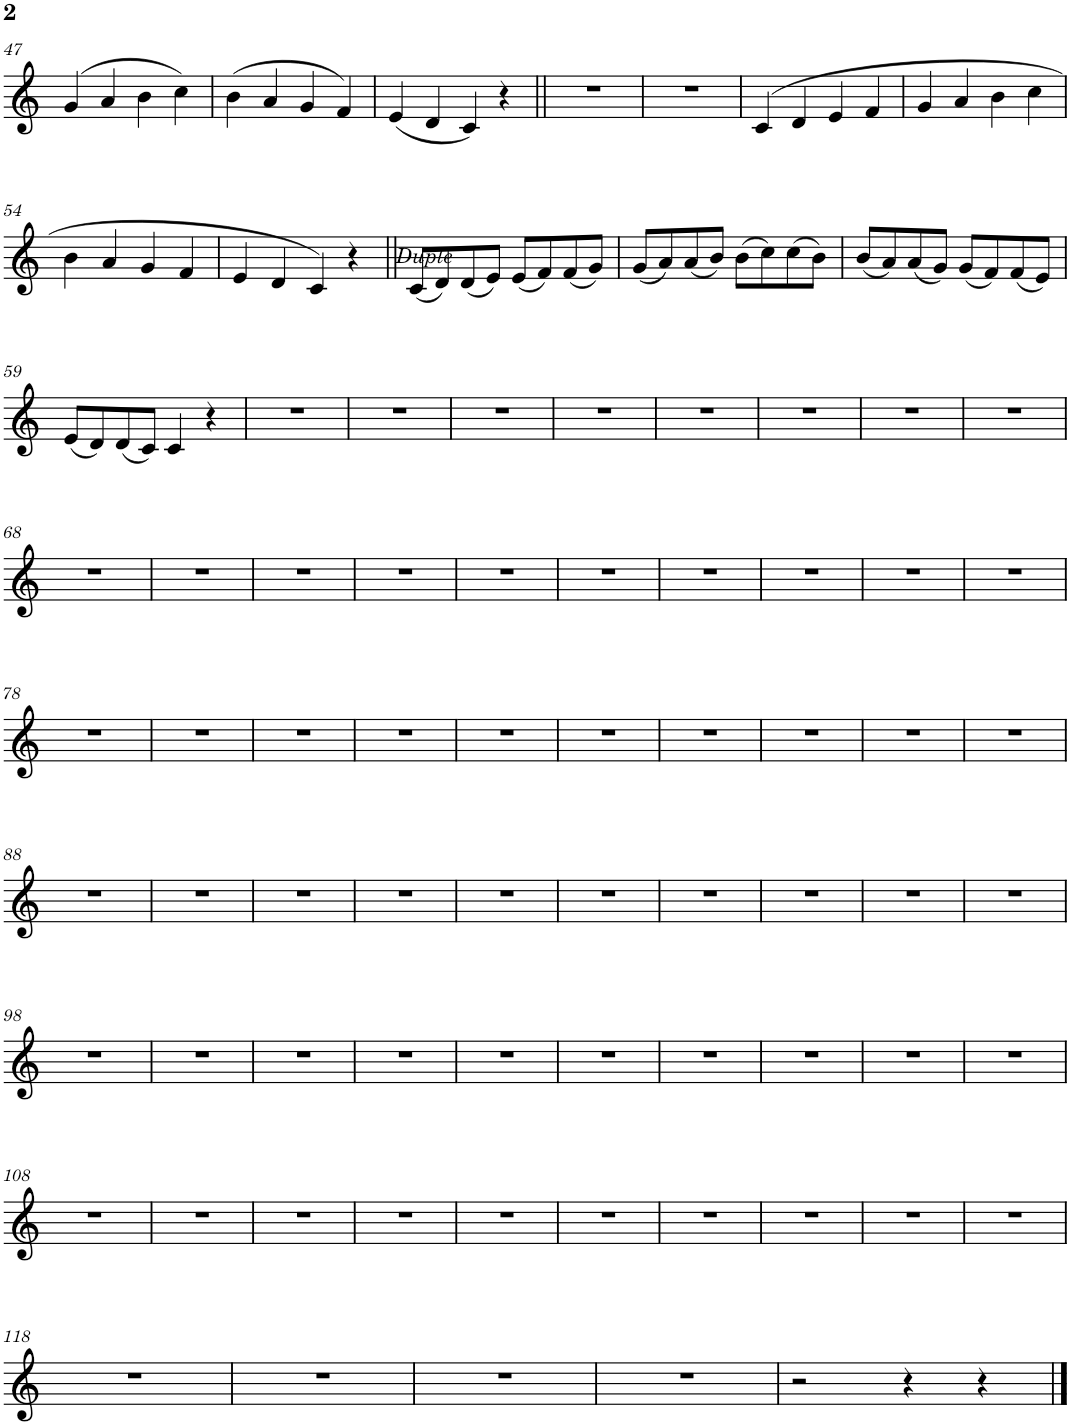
**kern
*part1
*staff1
*I"Piano
*I'Pno.
!!LO:PB:g=z
*clefG2
*k[]
*M4/4
=47
(4g/
4a/
4b\
4cc\)
=48
(4b\
4a/
4g/
4f/)
=49
(4e/
4d/
4c/)
4r
=50||
1r
=51
1r
=52
(4c/
4d/
4e/
4f/
=53
4g/
4a/
4b\
4cc\
!!LO:LB:g=z
=54
4b\
4a/
4g/
4f/
=55
4e/
4d/
4c/)
4r
=56||
!LO:TX:b:i:t=Duple
(8c/L
8d/)
(8d/
8e/J)
(8e/L
8f/)
(8f/
8g/J)
=57
(8g/L
8a/)
(8a/
8b/J)
(8b\L
8cc\)
(8cc\
8b\J)
=58
(8b/L
8a/)
(8a/
8g/J)
(8g/L
8f/)
(8f/
8e/J)
!!LO:LB:g=z
=59
(8e/L
8d/)
(8d/
8c/J)
4c/
4r
=60
1r
=61
1r
=62
1r
=63
1r
=64
1r
=65
1r
=66
1r
=67
1r
!!LO:LB:g=z
=68
1r
=69
1r
=70
1r
=71
1r
=72
1r
=73
1r
=74
1r
=75
1r
=76
1r
=77
1r
!!LO:LB:g=z
=78
1r
=79
1r
=80
1r
=81
1r
=82
1r
=83
1r
=84
1r
=85
1r
=86
1r
=87
1r
!!LO:LB:g=z
=88
1r
=89
1r
=90
1r
=91
1r
=92
1r
=93
1r
=94
1r
=95
1r
=96
1r
=97
1r
!!LO:LB:g=z
=98
1r
=99
1r
=100
1r
=101
1r
=102
1r
=103
1r
=104
1r
=105
1r
=106
1r
=107
1r
!!LO:LB:g=z
=108
1r
=109
1r
=110
1r
=111
1r
=112
1r
=113
1r
=114
1r
=115
1r
=116
1r
=117
1r
!!LO:LB:g=z
=118
1r
=119
1r
=120
1r
=121
1r
=122
2r
4r
4r
==
*-
